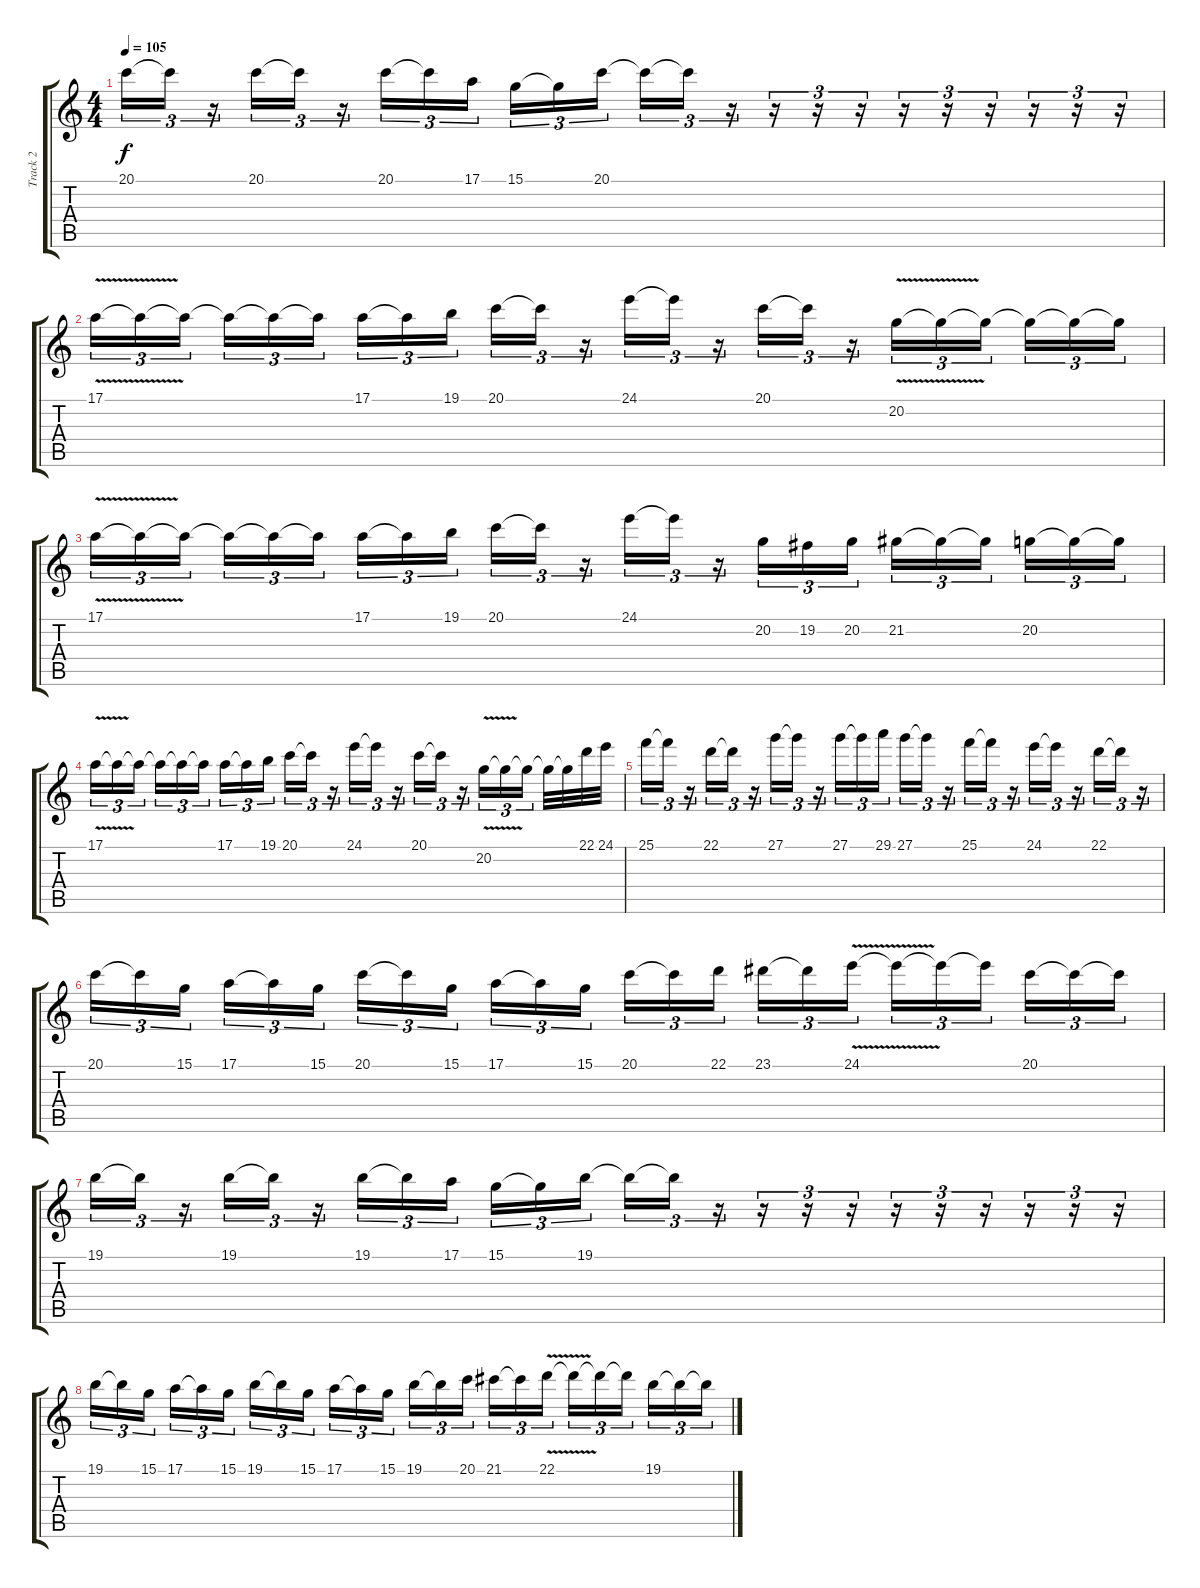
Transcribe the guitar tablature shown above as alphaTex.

\track ("Track 2" "Track 2") {instrument flute}
\staff {score tabs}
\tuning (E4 B3 G3 D3 A2 E2) {hide}
\ts (4 4)
\tempo 105
\clef g2
\ks c
20.1.16{tu (3 2) dy f} 20.1{t}.16{tu (3 2)} r.16{tu (3 2)} 20.1.16{tu (3 2)} 20.1{t}.16{tu (3 2)} r.16{tu (3 2)} 20.1.16{tu (3 2)} 20.1{t}.16{tu (3 2)} 17.1.16{tu (3 2) beam splitsecondary} 15.1.16{tu (3 2)} 15.1{t}.16{tu (3 2)} 20.1.16{tu (3 2)} 20.1{t}.16{tu (3 2)} 20.1{t}.16{tu (3 2)} r.16{tu (3 2)} r.16{tu (3 2)} r.16{tu (3 2)} r.16{tu (3 2)} r.16{tu (3 2)} r.16{tu (3 2)} r.16{tu (3 2)} r.16{tu (3 2)} r.16{tu (3 2)} r.16{tu (3 2)} |
17.1{v}.16{tu (3 2)} 17.1{t}.16{tu (3 2)} 17.1{t}.16{tu (3 2) beam splitsecondary} 17.1{t}.16{tu (3 2)} 17.1{t}.16{tu (3 2)} 17.1{t}.16{tu (3 2)} 17.1.16{tu (3 2)} 17.1{t}.16{tu (3 2)} 19.1.16{tu (3 2) beam splitsecondary} 20.1.16{tu (3 2)} 20.1{t}.16{tu (3 2)} r.16{tu (3 2)} 24.1.16{tu (3 2)} 24.1{t}.16{tu (3 2)} r.16{tu (3 2)} 20.1.16{tu (3 2)} 20.1{t}.16{tu (3 2)} r.16{tu (3 2)} 20.2{v}.16{tu (3 2)} 20.2{t}.16{tu (3 2)} 20.2{t}.16{tu (3 2) beam splitsecondary} 20.2{t}.16{tu (3 2)} 20.2{t}.16{tu (3 2)} 20.2{t}.16{tu (3 2)} |
17.1{v}.16{tu (3 2)} 17.1{t}.16{tu (3 2)} 17.1{t}.16{tu (3 2) beam splitsecondary} 17.1{t}.16{tu (3 2)} 17.1{t}.16{tu (3 2)} 17.1{t}.16{tu (3 2)} 17.1.16{tu (3 2)} 17.1{t}.16{tu (3 2)} 19.1.16{tu (3 2) beam splitsecondary} 20.1.16{tu (3 2)} 20.1{t}.16{tu (3 2)} r.16{tu (3 2)} 24.1.16{tu (3 2)} 24.1{t}.16{tu (3 2)} r.16{tu (3 2)} 20.2.16{tu (3 2)} 19.2.16{tu (3 2)} 20.2.16{tu (3 2)} 21.2.16{tu (3 2)} 21.2{t}.16{tu (3 2)} 21.2{t}.16{tu (3 2) beam splitsecondary} 20.2.16{tu (3 2)} 20.2{t}.16{tu (3 2)} 20.2{t}.16{tu (3 2)} |
17.1{v}.16{tu (3 2)} 17.1{t}.16{tu (3 2)} 17.1{t}.16{tu (3 2) beam splitsecondary} 17.1{t}.16{tu (3 2)} 17.1{t}.16{tu (3 2)} 17.1{t}.16{tu (3 2)} 17.1.16{tu (3 2)} 17.1{t}.16{tu (3 2)} 19.1.16{tu (3 2) beam splitsecondary} 20.1.16{tu (3 2)} 20.1{t}.16{tu (3 2)} r.16{tu (3 2)} 24.1.16{tu (3 2)} 24.1{t}.16{tu (3 2)} r.16{tu (3 2)} 20.1.16{tu (3 2)} 20.1{t}.16{tu (3 2)} r.16{tu (3 2)} 20.2{v}.16{tu (3 2)} 20.2{t}.16{tu (3 2)} 20.2{t}.16{tu (3 2) beam splitsecondary} 20.2{t}.32 20.2{t}.32 22.1.32 24.1.32 |
25.1.16{tu (3 2)} 25.1{t}.16{tu (3 2)} r.16{tu (3 2)} 22.1.16{tu (3 2)} 22.1{t}.16{tu (3 2)} r.16{tu (3 2)} 27.1.16{tu (3 2)} 27.1{t}.16{tu (3 2)} r.16{tu (3 2)} 27.1.16{tu (3 2)} 27.1{t}.16{tu (3 2)} 29.1.16{tu (3 2)} 27.1.16{tu (3 2)} 27.1{t}.16{tu (3 2)} r.16{tu (3 2)} 25.1.16{tu (3 2)} 25.1{t}.16{tu (3 2)} r.16{tu (3 2)} 24.1.16{tu (3 2)} 24.1{t}.16{tu (3 2)} r.16{tu (3 2)} 22.1.16{tu (3 2)} 22.1{t}.16{tu (3 2)} r.16{tu (3 2)} |
20.1.16{tu (3 2)} 20.1{t}.16{tu (3 2)} 15.1.16{tu (3 2) beam splitsecondary} 17.1.16{tu (3 2)} 17.1{t}.16{tu (3 2)} 15.1.16{tu (3 2)} 20.1.16{tu (3 2)} 20.1{t}.16{tu (3 2)} 15.1.16{tu (3 2) beam splitsecondary} 17.1.16{tu (3 2)} 17.1{t}.16{tu (3 2)} 15.1.16{tu (3 2)} 20.1.16{tu (3 2)} 20.1{t}.16{tu (3 2)} 22.1.16{tu (3 2) beam splitsecondary} 23.1.16{tu (3 2)} 23.1{t}.16{tu (3 2)} 24.1{v}.16{tu (3 2)} 24.1{t}.16{tu (3 2)} 24.1{t}.16{tu (3 2)} 24.1{t}.16{tu (3 2) beam splitsecondary} 20.1.16{tu (3 2)} 20.1{t}.16{tu (3 2)} 20.1{t}.16{tu (3 2)} |
19.1.16{tu (3 2)} 19.1{t}.16{tu (3 2)} r.16{tu (3 2)} 19.1.16{tu (3 2)} 19.1{t}.16{tu (3 2)} r.16{tu (3 2)} 19.1.16{tu (3 2)} 19.1{t}.16{tu (3 2)} 17.1.16{tu (3 2) beam splitsecondary} 15.1.16{tu (3 2)} 15.1{t}.16{tu (3 2)} 19.1.16{tu (3 2)} 19.1{t}.16{tu (3 2)} 19.1{t}.16{tu (3 2)} r.16{tu (3 2)} r.16{tu (3 2)} r.16{tu (3 2)} r.16{tu (3 2)} r.16{tu (3 2)} r.16{tu (3 2)} r.16{tu (3 2)} r.16{tu (3 2)} r.16{tu (3 2)} r.16{tu (3 2)} |
19.1.16{tu (3 2)} 19.1{t}.16{tu (3 2)} 15.1.16{tu (3 2) beam splitsecondary} 17.1.16{tu (3 2)} 17.1{t}.16{tu (3 2)} 15.1.16{tu (3 2)} 19.1.16{tu (3 2)} 19.1{t}.16{tu (3 2)} 15.1.16{tu (3 2) beam splitsecondary} 17.1.16{tu (3 2)} 17.1{t}.16{tu (3 2)} 15.1.16{tu (3 2)} 19.1.16{tu (3 2)} 19.1{t}.16{tu (3 2)} 20.1.16{tu (3 2) beam splitsecondary} 21.1.16{tu (3 2)} 21.1{t}.16{tu (3 2)} 22.1{v}.16{tu (3 2)} 22.1{t}.16{tu (3 2)} 22.1{t}.16{tu (3 2)} 22.1{t}.16{tu (3 2) beam splitsecondary} 19.1.16{tu (3 2)} 19.1{t}.16{tu (3 2)} 19.1{t}.16{tu (3 2)}
